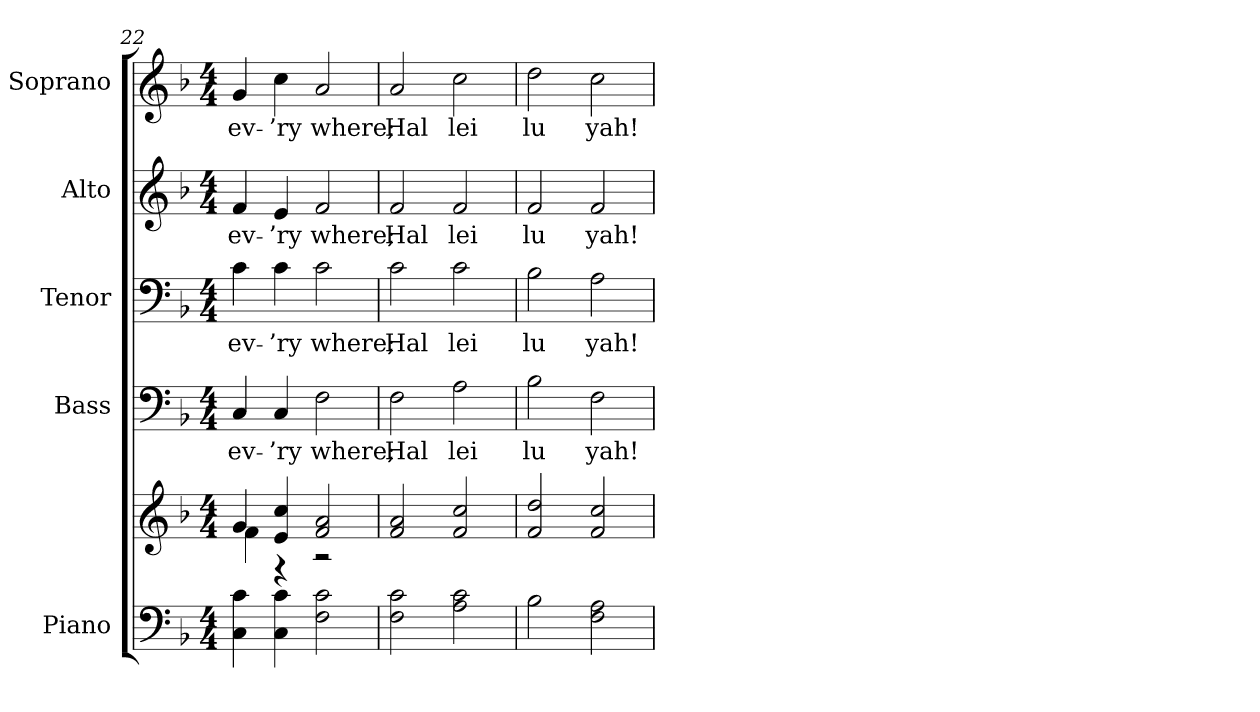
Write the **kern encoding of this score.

**kern	**kern	**kern	**text	**kern	**text	**kern	**text	**kern	**text
*part5	*part5	*part4	*part4	*part3	*part3	*part2	*part2	*part1	*part1
*staff6	*staff5	*staff4	*staff4	*staff3	*staff3	*staff2	*staff2	*staff1	*staff1
*I"Piano	*	*I"Bass	*	*I"Tenor	*	*I"Alto	*	*I"Soprano	*
*I'Pno.	*	*I'B.	*	*I'T.	*	*I'A.	*	*I'S.	*
!!LO:PB:g=z
*clefF4	*clefG2	*clefF4	*	*clefF4	*	*clefG2	*	*clefG2	*
*k[b-]	*k[b-]	*k[b-]	*	*k[b-]	*	*k[b-]	*	*k[b-]	*
*F:	*F:	*F:	*	*F:	*	*F:	*	*F:	*
*M4/4	*M4/4	*M4/4	*	*M4/4	*	*M4/4	*	*M4/4	*
=22	=22	=22	=22	=22	=22	=22	=22	=22	=22
*	*^	*	*	*	*	*	*	*	*
!	!	!	!	!LO:LY:b:color=#000000	!	!	!	!	!	!
!	!	!	!	!	!	!LO:LY:b:color=#000000	!	!	!	!
!	!	!	!	!	!	!	!	!LO:LY:b:color=#000000	!	!
!	!	!	!	!	!	!	!	!	!	!LO:LY:b:color=#000000
4Ci\ 4ci	4gi/	4fi\	4Ci/	ev-	4ci\	ev-	4fi/	ev-	4gi/	ev-
!	!	!	!	!LO:LY:b:color=#000000	!	!	!	!	!	!
!	!	!	!	!	!	!LO:LY:b:color=#000000	!	!	!	!
!	!	!	!	!	!	!	!	!LO:LY:b:color=#000000	!	!
!	!	!	!	!	!	!	!	!	!	!LO:LY:b:color=#000000
4Ci\ 4ci	4ei/ 4cci	4r	4Ci/	-’ry	4ci\	-’ry	4ei/	-’ry	4cci\	-’ry
!	!	!	!	!LO:LY:b:color=#000000	!	!	!	!	!	!
!	!	!	!	!	!	!LO:LY:b:color=#000000	!	!	!	!
!	!	!	!	!	!	!	!	!LO:LY:b:color=#000000	!	!
!	!	!	!	!	!	!	!	!	!	!LO:LY:b:color=#000000
2Fi\ 2ci	2fi/ 2ai	2r	2Fi\	where;	2ci\	where;	2fi/	where;	2ai/	where;
*	*v	*v	*	*	*	*	*	*	*	*
=23	=23	=23	=23	=23	=23	=23	=23	=23	=23
*	*^	*	*	*	*	*	*	*	*
!	!	!	!	!LO:LY:b:color=#000000	!	!	!	!	!	!
*	*v	*v	*	*	*	*	*	*	*	*
*	*^	*	*	*	*	*	*	*	*
!	!	!	!	!	!	!LO:LY:b:color=#000000	!	!	!	!
*	*v	*v	*	*	*	*	*	*	*	*
*	*^	*	*	*	*	*	*	*	*
!	!	!	!	!	!	!	!	!LO:LY:b:color=#000000	!	!
*	*v	*v	*	*	*	*	*	*	*	*
*	*^	*	*	*	*	*	*	*	*
!	!	!	!	!	!	!	!	!	!	!LO:LY:b:color=#000000
*	*v	*v	*	*	*	*	*	*	*	*
2Fi\ 2ci	2fi/ 2ai	2Fi\	Hal	2ci\	Hal	2fi/	Hal	2ai/	Hal
!	!	!	!LO:LY:b:color=#000000	!	!	!	!	!	!
!	!	!	!	!	!LO:LY:b:color=#000000	!	!	!	!
!	!	!	!	!	!	!	!LO:LY:b:color=#000000	!	!
!	!	!	!	!	!	!	!	!	!LO:LY:b:color=#000000
2Ai\ 2ci	2fi/ 2cci	2Ai\	lei	2ci\	lei	2fi/	lei	2cci\	lei
!!LO:PB:g=z
=24	=24	=24	=24	=24	=24	=24	=24	=24	=24
!	!	!	!LO:LY:b:color=#000000	!	!	!	!	!	!
!	!	!	!	!	!LO:LY:b:color=#000000	!	!	!	!
!	!	!	!	!	!	!	!LO:LY:b:color=#000000	!	!
!	!	!	!	!	!	!	!	!	!LO:LY:b:color=#000000
2B-i\	2fi/ 2ddi	2B-i\	lu	2B-i\	lu	2fi/	lu	2ddi\	lu
!	!	!	!LO:LY:b:color=#000000	!	!	!	!	!	!
!	!	!	!	!	!LO:LY:b:color=#000000	!	!	!	!
!	!	!	!	!	!	!	!LO:LY:b:color=#000000	!	!
!	!	!	!	!	!	!	!	!	!LO:LY:b:color=#000000
2Fi\ 2Ai	2fi/ 2cci	2Fi\	yah!	2Ai\	yah!	2fi/	yah!	2cci\	yah!
=	=	=	=	=	=	=	=	=	=
*-	*-	*-	*-	*-	*-	*-	*-	*-	*-
